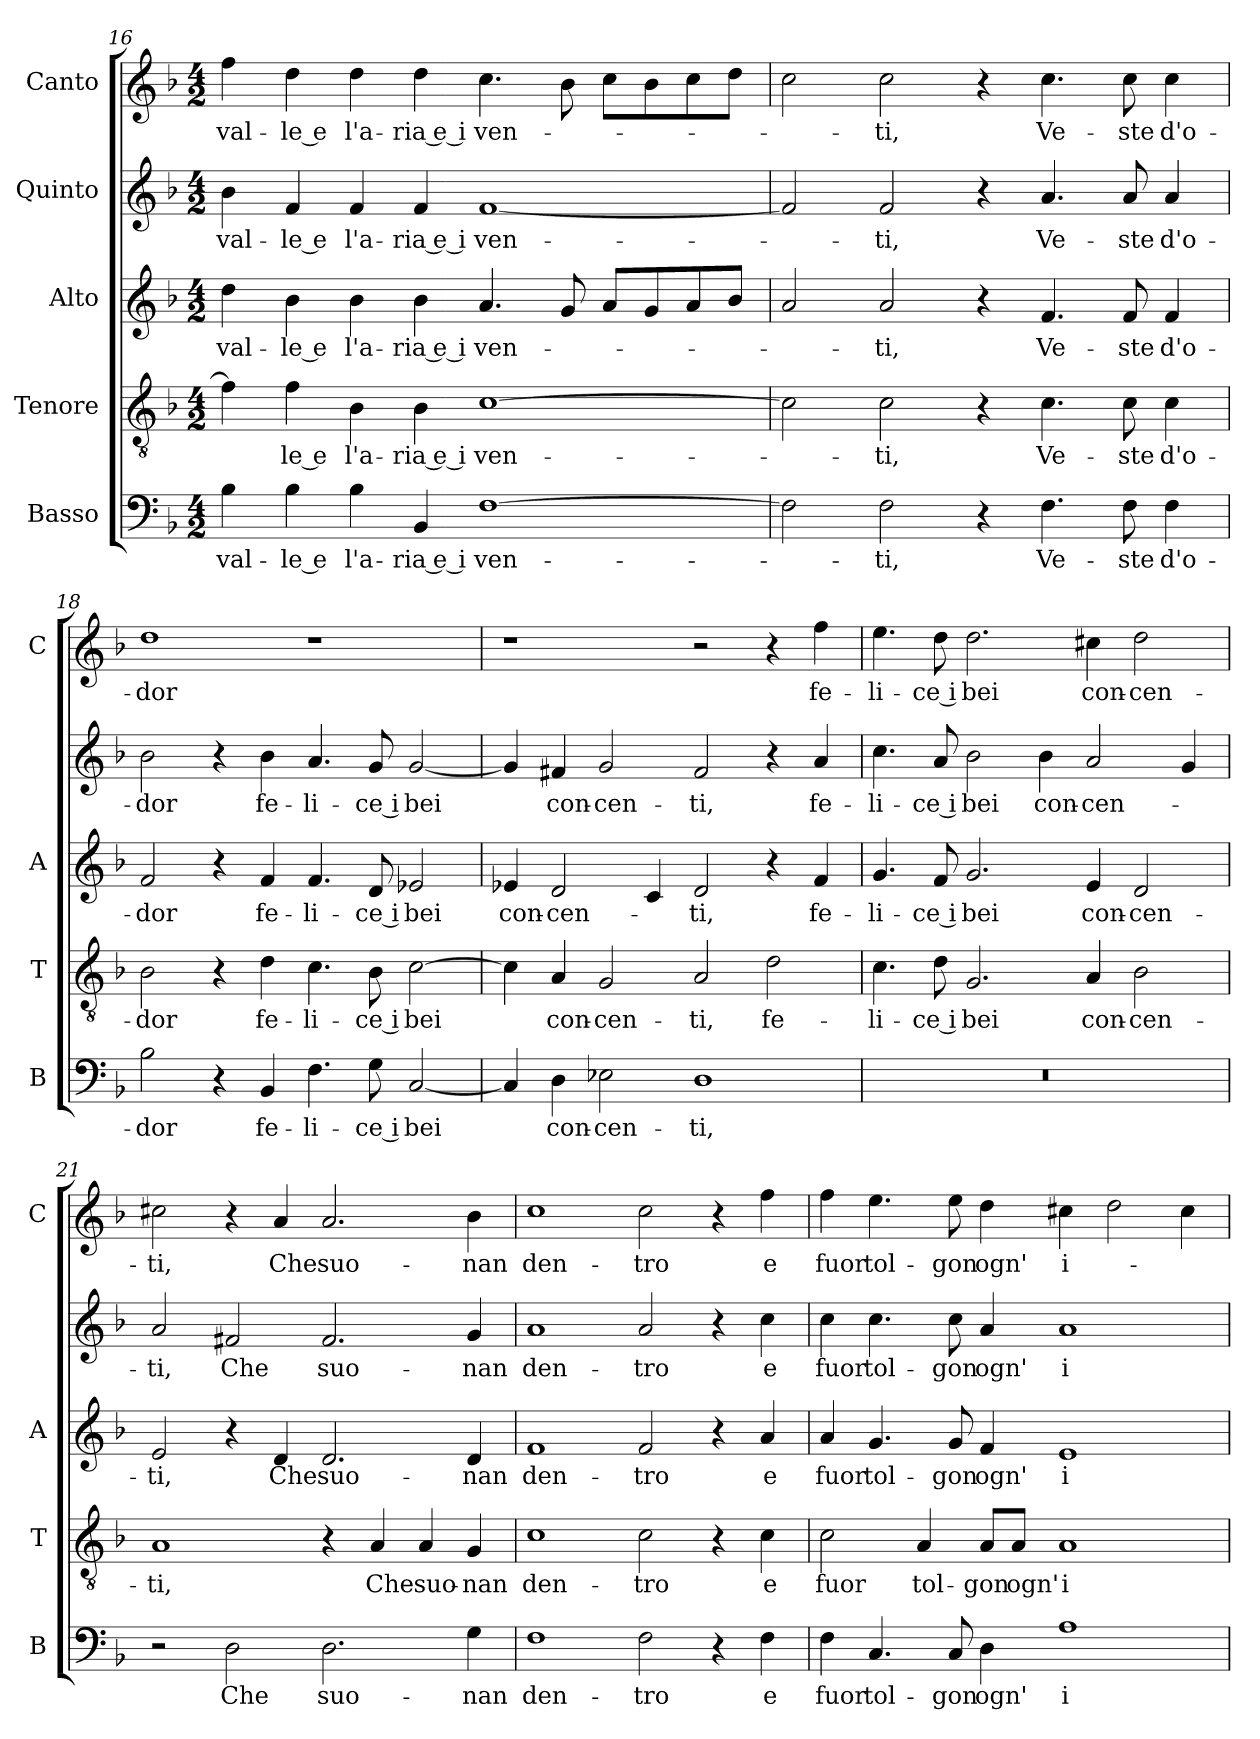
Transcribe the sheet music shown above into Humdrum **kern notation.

**kern	**text	**kern	**text	**kern	**text	**kern	**text	**kern	**text
*part5	*part5	*part4	*part4	*part3	*part3	*part2	*part2	*part1	*part1
*staff5	*staff5	*staff4	*staff4	*staff3	*staff3	*staff2	*staff2	*staff1	*staff1
*I"Basso	*	*I"Tenore	*	*I"Alto	*	*I"Quinto	*	*I"Canto	*
*I'B	*	*I'T	*	*I'A	*	*	*	*I'C	*
*clefF4	*	*clefGv2	*	*clefG2	*	*clefG2	*	*clefG2	*
*k[b-]	*	*k[b-]	*	*k[b-]	*	*k[b-]	*	*k[b-]	*
*F:	*	*F:	*	*F:	*	*F:	*	*F:	*
*M4/2	*	*M4/2	*	*M4/2	*	*M4/2	*	*M4/2	*
=16	=16	=16	=16	=16	=16	=16	=16	=16	=16
!	!LO:LY:b	!	!	!	!LO:LY:b	!	!LO:LY:b	!	!LO:LY:b
4B-\	val-	4f\]	.	4dd\	val-	4b-\	val-	4ff\	val-
!	!LO:LY:b	!	!LO:LY:b	!	!LO:LY:b	!	!LO:LY:b	!	!LO:LY:b
4B-\	-le e	4f\	-le e	4b-\	-le e	4f/	-le e	4dd\	-le e
!	!LO:LY:b	!	!LO:LY:b	!	!LO:LY:b	!	!LO:LY:b	!	!LO:LY:b
4B-\	l'a-	4B-\	l'a-	4b-\	l'a-	4f/	l'a-	4dd\	l'a-
!	!LO:LY:b	!	!LO:LY:b	!	!LO:LY:b	!	!LO:LY:b	!	!LO:LY:b
4BB-/	-ria e i	4B-\	-ria e i	4b-\	-ria e i	4f/	-ria e i	4dd\	-ria e i
!	!LO:LY:b	!	!LO:LY:b	!	!LO:LY:b	!	!LO:LY:b	!	!LO:LY:b
[1F	ven-	[1c	ven-	4.a/	ven-	[1f	ven-	4.cc\	ven-
.	.	.	.	8g/	.	.	.	8b-\	.
.	.	.	.	8a/L	.	.	.	8cc\L	.
.	.	.	.	8g/	.	.	.	8b-\	.
.	.	.	.	8a/	.	.	.	8cc\	.
.	.	.	.	8b-/J	.	.	.	8dd\J	.
=17	=17	=17	=17	=17	=17	=17	=17	=17	=17
2F\]	.	2c\]	.	2a/	.	2f/]	.	2cc\	.
!	!LO:LY:b	!	!LO:LY:b	!	!LO:LY:b	!	!LO:LY:b	!	!LO:LY:b
2F\	-ti,	2c\	-ti,	2a/	-ti,	2f/	-ti,	2cc\	-ti,
4r	.	4r	.	4r	.	4r	.	4r	.
!	!LO:LY:b	!	!LO:LY:b	!	!LO:LY:b	!	!LO:LY:b	!	!LO:LY:b
4.F\	Ve-	4.c\	Ve-	4.f/	Ve-	4.a/	Ve-	4.cc\	Ve-
!	!LO:LY:b	!	!LO:LY:b	!	!LO:LY:b	!	!LO:LY:b	!	!LO:LY:b
8F\	-ste	8c\	-ste	8f/	-ste	8a/	-ste	8cc\	-ste
!	!LO:LY:b	!	!LO:LY:b	!	!LO:LY:b	!	!LO:LY:b	!	!LO:LY:b
4F\	d'o-	4c\	d'o-	4f/	d'o-	4a/	d'o-	4cc\	d'o-
!!LO:LB:g=z
=18	=18	=18	=18	=18	=18	=18	=18	=18	=18
!	!LO:LY:b	!	!LO:LY:b	!	!LO:LY:b	!	!LO:LY:b	!	!LO:LY:b
2B-\	-dor	2B-\	-dor	2f/	-dor	2b-\	-dor	1dd	-dor
4r	.	4r	.	4r	.	4r	.	.	.
!	!LO:LY:b	!	!LO:LY:b	!	!LO:LY:b	!	!LO:LY:b	!	!
4BB-/	fe-	4d\	fe-	4f/	fe-	4b-\	fe-	.	.
!	!LO:LY:b	!	!LO:LY:b	!	!LO:LY:b	!	!LO:LY:b	!	!
4.F\	-li-	4.c\	-li-	4.f/	-li-	4.a/	-li-	1r	.
!	!LO:LY:b	!	!LO:LY:b	!	!LO:LY:b	!	!LO:LY:b	!	!
8G\	-ce i	8B-\	-ce i	8d/	-ce i	8g/	-ce i	.	.
!	!LO:LY:b	!	!LO:LY:b	!	!LO:LY:b	!	!LO:LY:b	!	!
[2C/	bei	[2c\	bei	2e-X/	bei	[2g/	bei	.	.
=19	=19	=19	=19	=19	=19	=19	=19	=19	=19
!	!	!	!	!	!LO:LY:b	!	!	!	!
4C/]	.	4c\]	.	4e-X/	con-	4g/]	.	1r	.
!	!LO:LY:b	!	!LO:LY:b	!	!LO:LY:b	!	!LO:LY:b	!	!
4D\	con-	4A/	con-	2d/	-cen-	4f#X/	con-	.	.
!	!LO:LY:b	!	!LO:LY:b	!	!	!	!LO:LY:b	!	!
2E-X\	-cen-	2G/	-cen-	.	.	2g/	-cen-	.	.
.	.	.	.	4c/	.	.	.	.	.
!	!LO:LY:b	!	!LO:LY:b	!	!LO:LY:b	!	!LO:LY:b	!	!
1D	-ti,	2A/	-ti,	2d/	-ti,	2f#/	-ti,	2r	.
!	!	!	!LO:LY:b	!	!	!	!	!	!
.	.	2d\	fe-	4r	.	4r	.	4r	.
!	!	!	!	!	!LO:LY:b	!	!LO:LY:b	!	!LO:LY:b
.	.	.	.	4f/	fe-	4a/	fe-	4ff\	fe-
=20	=20	=20	=20	=20	=20	=20	=20	=20	=20
!	!	!	!LO:LY:b	!	!LO:LY:b	!	!LO:LY:b	!	!LO:LY:b
0r	.	4.c\	-li-	4.g/	-li-	4.cc\	-li-	4.ee\	-li-
!	!	!	!LO:LY:b	!	!LO:LY:b	!	!LO:LY:b	!	!LO:LY:b
.	.	8d\	-ce i	8f/	-ce i	8a/	-ce i	8dd\	-ce i
!	!	!	!LO:LY:b	!	!LO:LY:b	!	!LO:LY:b	!	!LO:LY:b
.	.	2.G/	bei	2.g/	bei	2b-\	bei	2.dd\	bei
!	!	!	!	!	!	!	!LO:LY:b	!	!
.	.	.	.	.	.	4b-\	con-	.	.
!	!	!	!LO:LY:b	!	!LO:LY:b	!	!LO:LY:b	!	!LO:LY:b
.	.	4A/	con-	4e/	con-	2a/	-cen-	4cc#X\	con-
!	!	!	!LO:LY:b	!	!LO:LY:b	!	!	!	!LO:LY:b
.	.	2B-\	-cen-	2d/	-cen-	.	.	2dd\	-cen-
.	.	.	.	.	.	4g/	.	.	.
=21	=21	=21	=21	=21	=21	=21	=21	=21	=21
!	!	!	!LO:LY:b	!	!LO:LY:b	!	!LO:LY:b	!	!LO:LY:b
2r	.	1A	-ti,	2e/	-ti,	2a/	-ti,	2cc#X\	-ti,
!	!LO:LY:b	!	!	!	!	!	!LO:LY:b	!	!
2D\	Che	.	.	4r	.	2f#X/	Che	4r	.
!	!	!	!	!	!LO:LY:b	!	!	!	!LO:LY:b
.	.	.	.	4d/	Che	.	.	4a/	Che
!	!LO:LY:b	!	!	!	!LO:LY:b	!	!LO:LY:b	!	!LO:LY:b
2.D\	suo-	4r	.	2.d/	suo-	2.f#/	suo-	2.a/	suo-
!	!	!	!LO:LY:b	!	!	!	!	!	!
.	.	4A/	Che	.	.	.	.	.	.
!	!	!	!LO:LY:b	!	!	!	!	!	!
.	.	4A/	suo-	.	.	.	.	.	.
!	!LO:LY:b	!	!LO:LY:b	!	!LO:LY:b	!	!LO:LY:b	!	!LO:LY:b
4G\	-nan	4G/	-nan	4d/	-nan	4g/	-nan	4b-\	-nan
!!LO:PB:g=z
=22	=22	=22	=22	=22	=22	=22	=22	=22	=22
!	!LO:LY:b	!	!LO:LY:b	!	!LO:LY:b	!	!LO:LY:b	!	!LO:LY:b
1F	den-	1c	den-	1f	den-	1a	den-	1cc	den-
!	!LO:LY:b	!	!LO:LY:b	!	!LO:LY:b	!	!LO:LY:b	!	!LO:LY:b
2F\	-tro	2c\	-tro	2f/	-tro	2a/	-tro	2cc\	-tro
4r	.	4r	.	4r	.	4r	.	4r	.
!	!LO:LY:b	!	!LO:LY:b	!	!LO:LY:b	!	!LO:LY:b	!	!LO:LY:b
4F\	e	4c\	e	4a/	e	4cc\	e	4ff\	e
=23	=23	=23	=23	=23	=23	=23	=23	=23	=23
!	!LO:LY:b	!	!LO:LY:b	!	!LO:LY:b	!	!LO:LY:b	!	!LO:LY:b
4F\	fuor	2c\	fuor	4a/	fuor	4cc\	fuor	4ff\	fuor
!	!LO:LY:b	!	!	!	!LO:LY:b	!	!LO:LY:b	!	!LO:LY:b
4.C/	tol-	.	.	4.g/	tol-	4.cc\	tol-	4.ee\	tol-
!	!	!	!LO:LY:b	!	!	!	!	!	!
.	.	4A/	tol-	.	.	.	.	.	.
!	!LO:LY:b	!	!	!	!LO:LY:b	!	!LO:LY:b	!	!LO:LY:b
8C/	-gon	.	.	8g/	-gon	8cc\	-gon	8ee\	-gon
!	!LO:LY:b	!	!LO:LY:b	!	!LO:LY:b	!	!LO:LY:b	!	!LO:LY:b
4D\	ogn'	8A/L	-gon	4f/	ogn'	4a/	ogn'	4dd\	ogn'
!	!	!	!LO:LY:b	!	!	!	!	!	!
.	.	8A/J	ogn'	.	.	.	.	.	.
!	!LO:LY:b	!	!LO:LY:b	!	!LO:LY:b	!	!LO:LY:b	!	!LO:LY:b
1A	i-	1A	i-	1e	i-	1a	i-	4cc#X\	i-
.	.	.	.	.	.	.	.	2dd\	.
.	.	.	.	.	.	.	.	4cc#\	.
=	=	=	=	=	=	=	=	=	=
*-	*-	*-	*-	*-	*-	*-	*-	*-	*-
